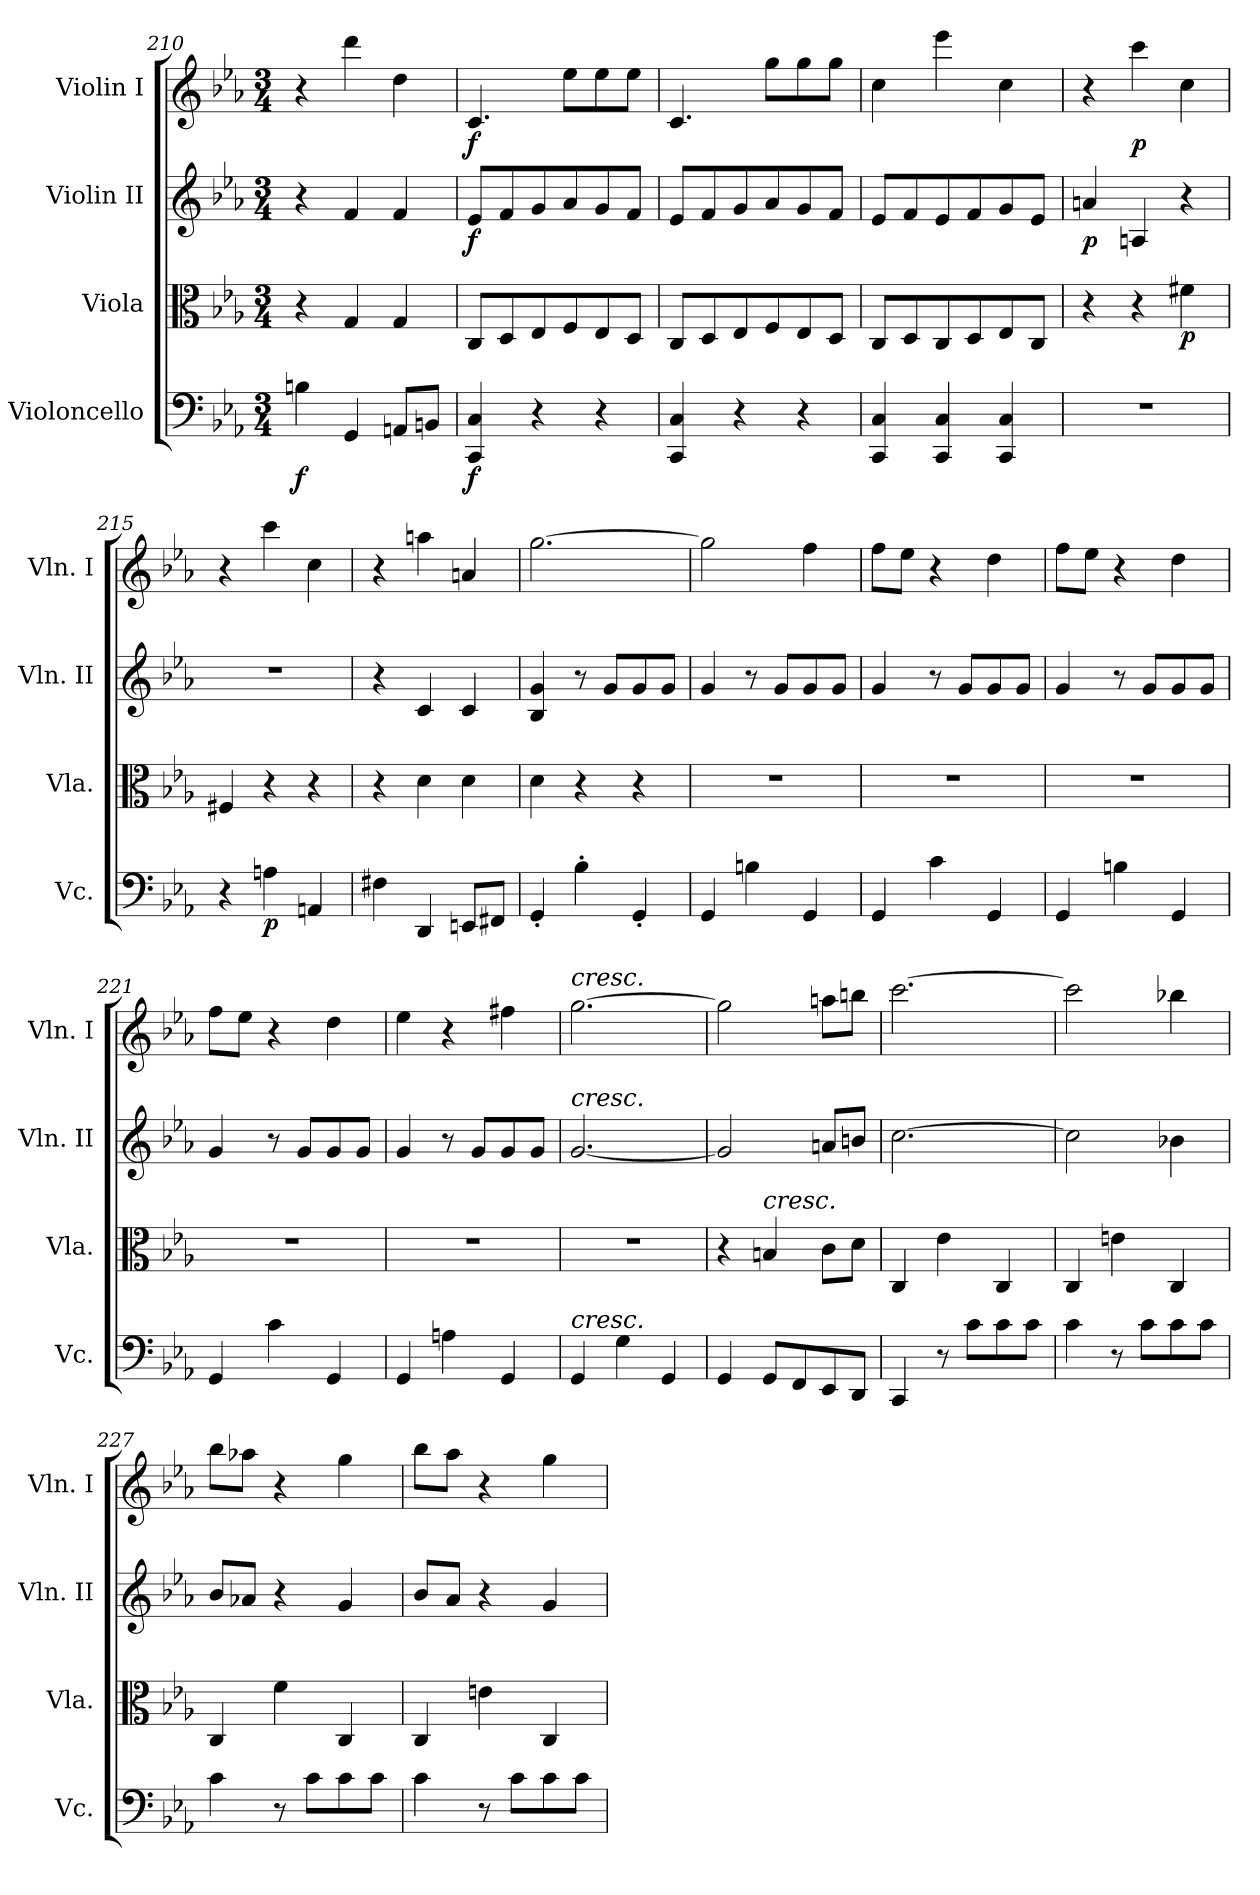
**kern	**dynam	**kern	**dynam	**kern	**dynam	**kern	**dynam
*part4	*part4	*part3	*part3	*part2	*part2	*part1	*part1
*staff4	*staff4	*staff3	*staff3	*staff2	*staff2	*staff1	*staff1
*I"Violoncello	*	*I"Viola	*	*I"Violin II	*	*I"Violin I	*
*I'Vc.	*	*I'Vla.	*	*I'Vln. II	*	*I'Vln. I	*
*clefF4	*	*clefC3	*	*clefG2	*	*clefG2	*
*k[b-e-a-]	*	*k[b-e-a-]	*	*k[b-e-a-]	*	*k[b-e-a-]	*
*c:	*	*c:	*	*c:	*	*c:	*
*M3/4	*	*M3/4	*	*M3/4	*	*M3/4	*
=210	=210	=210	=210	=210	=210	=210	=210
!	!LO:DY:b	!	!	!	!	!	!
4Bn\	f	4r	.	4r	.	4r	.
4GG/	.	4G/	.	4f/	.	4ddd\	.
8AAn/L	.	4G/	.	4f/	.	4dd\	.
8BBn/J	.	.	.	.	.	.	.
=211	=211	=211	=211	=211	=211	=211	=211
!	!LO:DY:b	!	!	!	!LO:DY:b	!	!LO:DY:b
4CC/ 4C/	f	8C/L	.	8e-/L	f	4.c/	f
.	.	8D/	.	8f/	.	.	.
4r	.	8E-/	.	8g/	.	.	.
.	.	8F/	.	8a-/	.	8ee-\L	.
4r	.	8E-/	.	8g/	.	8ee-\	.
.	.	8D/J	.	8f/J	.	8ee-\J	.
=212	=212	=212	=212	=212	=212	=212	=212
4CC/ 4C/	.	8C/L	.	8e-/L	.	4.c/	.
.	.	8D/	.	8f/	.	.	.
4r	.	8E-/	.	8g/	.	.	.
.	.	8F/	.	8a-/	.	8gg\L	.
4r	.	8E-/	.	8g/	.	8gg\	.
.	.	8D/J	.	8f/J	.	8gg\J	.
=213	=213	=213	=213	=213	=213	=213	=213
4CC/ 4C/	.	8C/L	.	8e-/L	.	4cc\	.
.	.	8D/	.	8f/	.	.	.
4CC/ 4C/	.	8C/	.	8e-/	.	4eee-\	.
.	.	8D/	.	8f/	.	.	.
4CC/ 4C/	.	8E-/	.	8g/	.	4cc\	.
.	.	8C/J	.	8e-/J	.	.	.
=214	=214	=214	=214	=214	=214	=214	=214
!	!	!	!	!	!LO:DY:b	!	!
2.r	.	4r	.	4an/	p	4r	.
!	!	!	!	!	!	!	!LO:DY:b
.	.	4r	.	4An/	.	4ccc\	p
!	!	!	!LO:DY:b	!	!	!	!
.	.	4f#X\	p	4r	.	4cc\	.
=215	=215	=215	=215	=215	=215	=215	=215
4r	.	4F#X/	.	2.r	.	4r	.
!	!LO:DY:b	!	!	!	!	!	!
4An\	p	4r	.	.	.	4ccc\	.
4AAn/	.	4r	.	.	.	4cc\	.
=216	=216	=216	=216	=216	=216	=216	=216
4F#X\	.	4r	.	4r	.	4r	.
4DD/	.	4d\	.	4c/	.	4aan\	.
8EEn/L	.	4d\	.	4c/	.	4an/	.
8FF#X/J	.	.	.	.	.	.	.
=217	=217	=217	=217	=217	=217	=217	=217
4GG'/	.	4d\	.	4B-/ 4g/	.	[2.gg\	.
4B-'\	.	4r	.	8r	.	.	.
.	.	.	.	8g/L	.	.	.
4GG'/	.	4r	.	8g/	.	.	.
.	.	.	.	8g/J	.	.	.
=218	=218	=218	=218	=218	=218	=218	=218
4GG/	.	2.r	.	4g/	.	2gg\]	.
4Bn\	.	.	.	8r	.	.	.
.	.	.	.	8g/L	.	.	.
4GG/	.	.	.	8g/	.	4ff\	.
.	.	.	.	8g/J	.	.	.
=219	=219	=219	=219	=219	=219	=219	=219
4GG/	.	2.r	.	4g/	.	8ff\L	.
.	.	.	.	.	.	8ee-\J	.
4c\	.	.	.	8r	.	4r	.
.	.	.	.	8g/L	.	.	.
4GG/	.	.	.	8g/	.	4dd\	.
.	.	.	.	8g/J	.	.	.
=220	=220	=220	=220	=220	=220	=220	=220
4GG/	.	2.r	.	4g/	.	8ff\L	.
.	.	.	.	.	.	8ee-\J	.
4Bn\	.	.	.	8r	.	4r	.
.	.	.	.	8g/L	.	.	.
4GG/	.	.	.	8g/	.	4dd\	.
.	.	.	.	8g/J	.	.	.
=221	=221	=221	=221	=221	=221	=221	=221
4GG/	.	2.r	.	4g/	.	8ff\L	.
.	.	.	.	.	.	8ee-\J	.
4c\	.	.	.	8r	.	4r	.
.	.	.	.	8g/L	.	.	.
4GG/	.	.	.	8g/	.	4dd\	.
.	.	.	.	8g/J	.	.	.
=222	=222	=222	=222	=222	=222	=222	=222
4GG/	.	2.r	.	4g/	.	4ee-\	.
4An\	.	.	.	8r	.	4r	.
.	.	.	.	8g/L	.	.	.
4GG/	.	.	.	8g/	.	4ff#X\	.
.	.	.	.	8g/J	.	.	.
=223	=223	=223	=223	=223	=223	=223	=223
!	!	!	!	!	!	!LO:TX:a:i:t=cresc.	!
!	!	!	!	!LO:TX:a:i:t=cresc.	!	!	!
!LO:TX:a:i:t=cresc.	!	!	!	!	!	!	!
4GG/	.	2.r	.	[2.g/	.	[2.gg\	.
4G\	.	.	.	.	.	.	.
4GG/	.	.	.	.	.	.	.
=224	=224	=224	=224	=224	=224	=224	=224
4GG/	.	4r	.	2g/]	.	2gg\]	.
!	!	!LO:TX:a:i:t=cresc.	!	!	!	!	!
8GG/L	.	4Bn/	.	.	.	.	.
8FF/	.	.	.	.	.	.	.
8EE-/	.	8c\L	.	8an/L	.	8aan\L	.
8DD/J	.	8d\J	.	8bn/J	.	8bbn\J	.
=225	=225	=225	=225	=225	=225	=225	=225
4CC/	.	4C/	.	[2.cc\	.	[2.ccc\	.
8r	.	4e-\	.	.	.	.	.
8c\L	.	.	.	.	.	.	.
8c\	.	4C/	.	.	.	.	.
8c\J	.	.	.	.	.	.	.
=226	=226	=226	=226	=226	=226	=226	=226
4c\	.	4C/	.	2cc\]	.	2ccc\]	.
8r	.	4en\	.	.	.	.	.
8c\L	.	.	.	.	.	.	.
8c\	.	4C/	.	4b-X\	.	4bb-X\	.
8c\J	.	.	.	.	.	.	.
=227	=227	=227	=227	=227	=227	=227	=227
4c\	.	4C/	.	8b-/L	.	8bb-\L	.
.	.	.	.	8a-X/J	.	8aa-X\J	.
8r	.	4f\	.	4r	.	4r	.
8c\L	.	.	.	.	.	.	.
8c\	.	4C/	.	4g/	.	4gg\	.
8c\J	.	.	.	.	.	.	.
=228	=228	=228	=228	=228	=228	=228	=228
4c\	.	4C/	.	8b-/L	.	8bb-\L	.
.	.	.	.	8a-/J	.	8aa-\J	.
8r	.	4en\	.	4r	.	4r	.
8c\L	.	.	.	.	.	.	.
8c\	.	4C/	.	4g/	.	4gg\	.
8c\J	.	.	.	.	.	.	.
=	=	=	=	=	=	=	=
*-	*-	*-	*-	*-	*-	*-	*-
